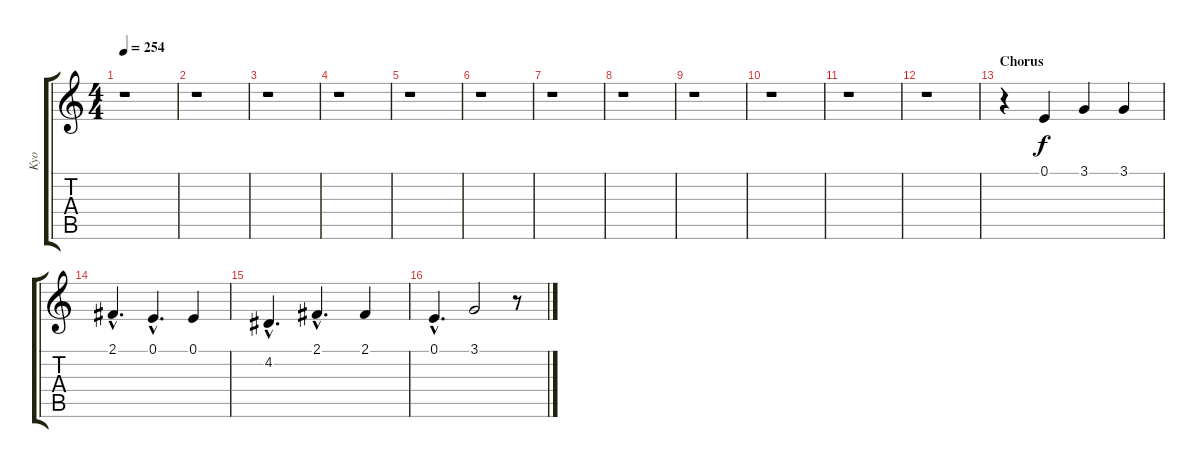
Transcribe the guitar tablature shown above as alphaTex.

\track ("Kyo" "Kyo") {instrument altosax}
\staff {score tabs}
\tuning (E4 B3 G3 D3 A2 E2) {hide}
\ts (4 4)
\tempo 254
\clef g2
\ks c
r.1{dy f} |
r.1 |
r.1 |
r.1 |
r.1 |
r.1 |
r.1 |
r.1 |
r.1 |
r.1 |
r.1 |
r.1 |
\section ("" "Chorus")
r.4 0.1.4 3.1.4 3.1.4 |
2.1{hac}.4{d} 0.1{hac}.4{d} 0.1.4 |
4.2{hac}.4{d} 2.1{hac}.4{d} 2.1.4 |
0.1{hac}.4{d} 3.1.2 r.8
